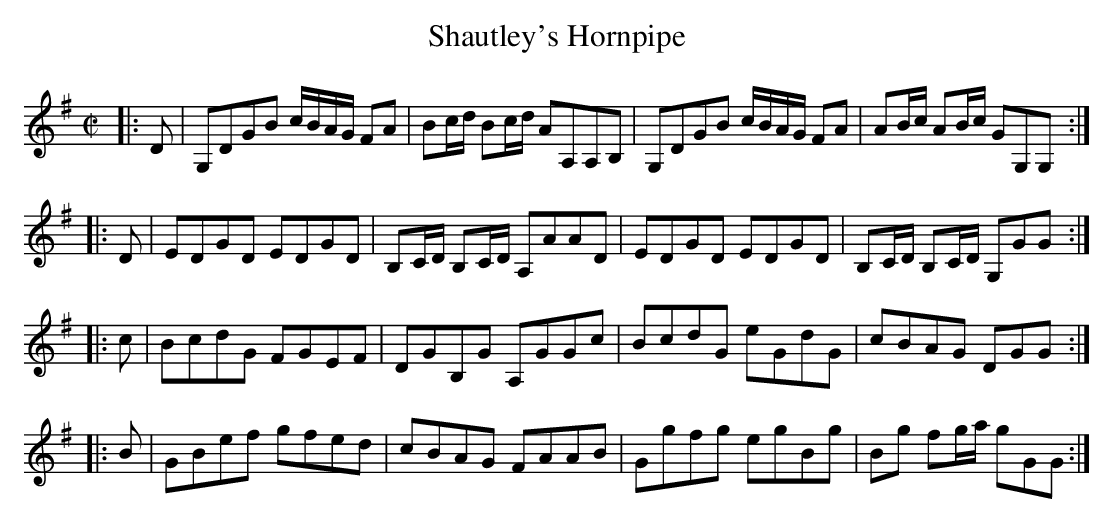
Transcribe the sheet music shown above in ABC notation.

X:1
T:Shautley's Hornpipe
M:C|
L:1/8
K:G
|: D | G,DGB c/B/A/G/ FA | Bc/d/ Bc/d/ AA,A,B, | G,DGB c/B/A/G/ FA | AB/c/ AB/c/ GG,G, :|
|: D | EDGD EDGD | B,C/D/ B,C/D/ A,AAD | EDGD EDGD | B,C/D/ B,C/D/ G,GG :|
|: c | BcdG FGEF | DGB,G A,GGc | BcdG eGdG | cBAG DGG :|
|: B | GBef gfed | cBAG FAAB | Ggfg egBg | Bg fg/a/ gGG :|
